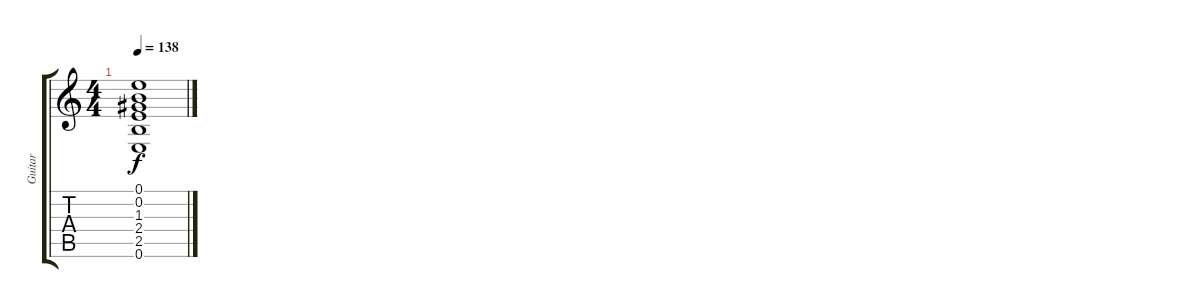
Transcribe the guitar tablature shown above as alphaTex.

\track ("Guitar" "Guitar") {instrument acousticguitarsteel}
\staff {score tabs}
\tuning (E4 B3 G3 D3 A2 E2) {hide}
\ts (4 4)
\tempo 138
\clef g2
\ks c
(0.1 0.2 1.3 2.4 2.5 0.6).1{dy f}
